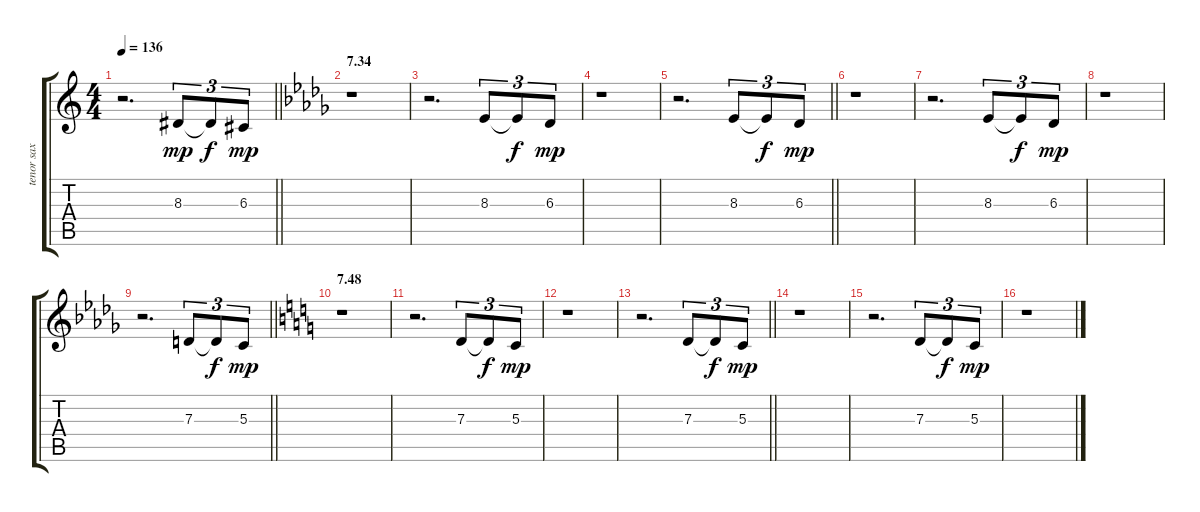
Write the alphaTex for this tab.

\track ("tenor sax" "tenor sax") {instrument tenorsax}
\staff {score tabs}
\tuning (E4 B3 G3 D3 A2 E2) {hide}
\ts (4 4)
\tempo 136
\clef g2
\barLineRight lightlight
\ks c
r.2{d dy mp} 8.3.8{tu (3 2)} 8.3{t}.8{tu (3 2) dy f} 6.3.8{tu (3 2) dy mp} |
\section ("" "7.34")
\ks db
r.1 |
r.2{d} 8.3.8{tu (3 2)} 8.3{t}.8{tu (3 2) dy f} 6.3.8{tu (3 2) dy mp} |
r.1 |
\barLineRight lightlight
r.2{d} 8.3.8{tu (3 2)} 8.3{t}.8{tu (3 2) dy f} 6.3.8{tu (3 2) dy mp} |
r.1 |
r.2{d} 8.3.8{tu (3 2)} 8.3{t}.8{tu (3 2) dy f} 6.3.8{tu (3 2) dy mp} |
r.1 |
\barLineRight lightlight
r.2{d} 7.3.8{tu (3 2)} 7.3{t}.8{tu (3 2) dy f} 5.3.8{tu (3 2) dy mp} |
\section ("" "7.48")
\ks c
r.1 |
r.2{d} 7.3.8{tu (3 2)} 7.3{t}.8{tu (3 2) dy f} 5.3.8{tu (3 2) dy mp} |
r.1 |
\barLineRight lightlight
r.2{d} 7.3.8{tu (3 2)} 7.3{t}.8{tu (3 2) dy f} 5.3.8{tu (3 2) dy mp} |
r.1 |
r.2{d} 7.3.8{tu (3 2)} 7.3{t}.8{tu (3 2) dy f} 5.3.8{tu (3 2) dy mp} |
r.1
